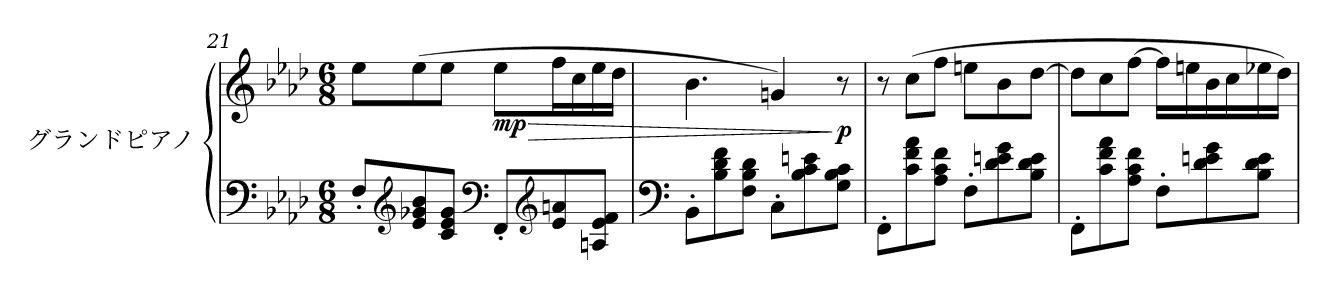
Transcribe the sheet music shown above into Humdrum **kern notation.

**kern	**kern	**dynam
*part1	*part1	*part1
*staff2	*staff1	*staff1/2
*I"グランドピアノ	*	*
!!LO:LB:g=z
*clefF4	*clefG2	*
*k[b-e-a-d-]	*k[b-e-a-d-]	*
*M6/8	*M6/8	*
=21	=21	=21
8F'/L	8ee-\L	.
*clefG2	*	*
8e-/ 8g-X/ 8b-/	(>8ee-\	.
8c/ 8e-/ 8g-/J	8ee-\J	.
*clefF4	*	*
!	!	!LO:HP:b
!	!	!LO:DY:n=1:b
8FF'/L	8ee-\L	> mp
*clefG2	*	*
8e-/ 8an/	16ff\L	.
.	16cc\	.
8An/ 8e-/ 8f/J	16ee-\	.
.	16dd-\JJ	.
=22	=22	=22
*clefF4	*	*
8BB-'\L	4.b-\	.
8B-\ 8d-\ 8f\	.	.
8F\ 8B-\ 8d-\J	.	.
8C'\L	4gn/)	.
*	*MM53	*
8B-\ 8c\ 8en\	.	.
*	*MM51	*
!	!	!LO:DY:n=1:b
8G\ 8B-\ 8c\J	8r	] p
=23	=23	=23
8FF'\L	8r	.
*	*MM54	*
8c\ 8f\ 8a-\	(>8cc\L	.
8A-\ 8c\ 8f\J	8ff\J	.
8F'\L	8een\L	.
8d-\ 8en\ 8g\	8b-\	.
8B-\ 8d-\ 8e\J	[8dd-\J	.
=24	=24	=24
8FF'\L	8dd-\L]	.
8c\ 8f\ 8a-\	8cc\	.
8A-\ 8c\ 8f\J	[8ff\J	.
8F'\L	16ff\LL]	.
.	16een\	.
8d-\ 8en\ 8g\	16b-\	.
.	16cc\	.
8B-\ 8d-\ 8e\J	16ee-X\	.
.	16dd-\JJ)	.
=	=	=
*-	*-	*-
